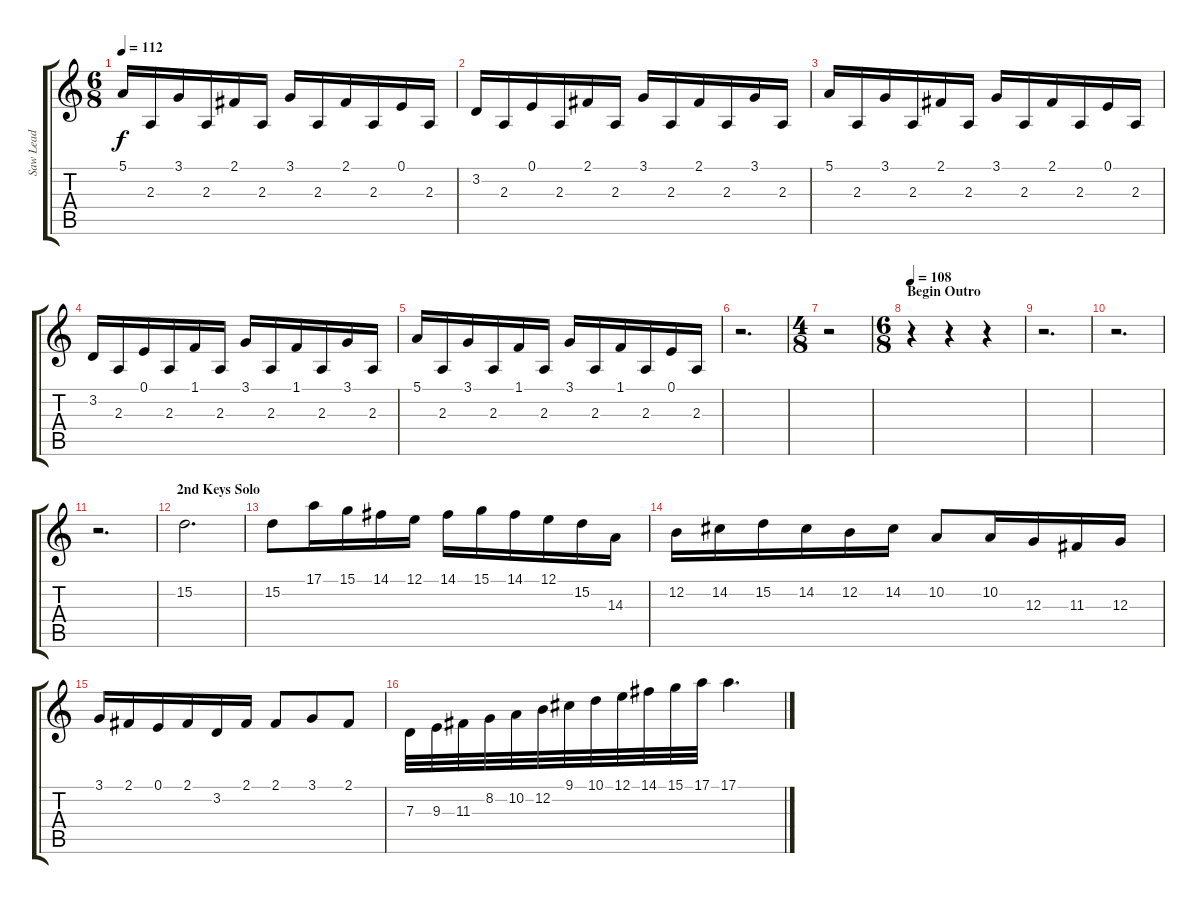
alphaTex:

\track ("Saw Lead" "Saw Lead") {instrument lead2sawtooth}
\staff {score tabs}
\tuning (E4 B3 G3 D3 A2 E2) {hide}
\ts (6 8)
\tempo 112
\clef g2
\ks c
5.1.16{dy f} 2.3.16 3.1.16 2.3.16 2.1.16 2.3.16 3.1.16 2.3.16 2.1.16 2.3.16 0.1.16 2.3.16 |
3.2.16 2.3.16 0.1.16 2.3.16 2.1.16 2.3.16 3.1.16 2.3.16 2.1.16 2.3.16 3.1.16 2.3.16 |
5.1.16 2.3.16 3.1.16 2.3.16 2.1.16 2.3.16 3.1.16 2.3.16 2.1.16 2.3.16 0.1.16 2.3.16 |
3.2.16 2.3.16 0.1.16 2.3.16 1.1.16 2.3.16 3.1.16 2.3.16 1.1.16 2.3.16 3.1.16 2.3.16 |
5.1.16 2.3.16 3.1.16 2.3.16 1.1.16 2.3.16 3.1.16 2.3.16 1.1.16 2.3.16 0.1.16 2.3.16 |
r.2{d} |
\ts (4 8)
r.2 |
\ts (6 8)
\section ("" "Begin Outro")
\tempo 108
r.4 r.4 r.4 |
r.2{d} |
r.2{d} |
r.2{d} |
\section ("" "2nd Keys Solo")
15.2.2{d} |
15.2.8 17.1.16 15.1.16 14.1.16 12.1.16 14.1.16 15.1.16 14.1.16 12.1.16 15.2.16 14.3.16 |
12.2.16 14.2.16 15.2.16 14.2.16 12.2.16 14.2.16 10.2.8 10.2.16 12.3.16 11.3.16 12.3.16 |
3.1.16 2.1.16 0.1.16 2.1.16 3.2.16 2.1.16 2.1.8 3.1.8 2.1.8 |
7.3.32 9.3.32 11.3.32 8.2.32 10.2.32 12.2.32 9.1.32 10.1.32 12.1.32 14.1.32 15.1.32 17.1.32 17.1.4{d}
